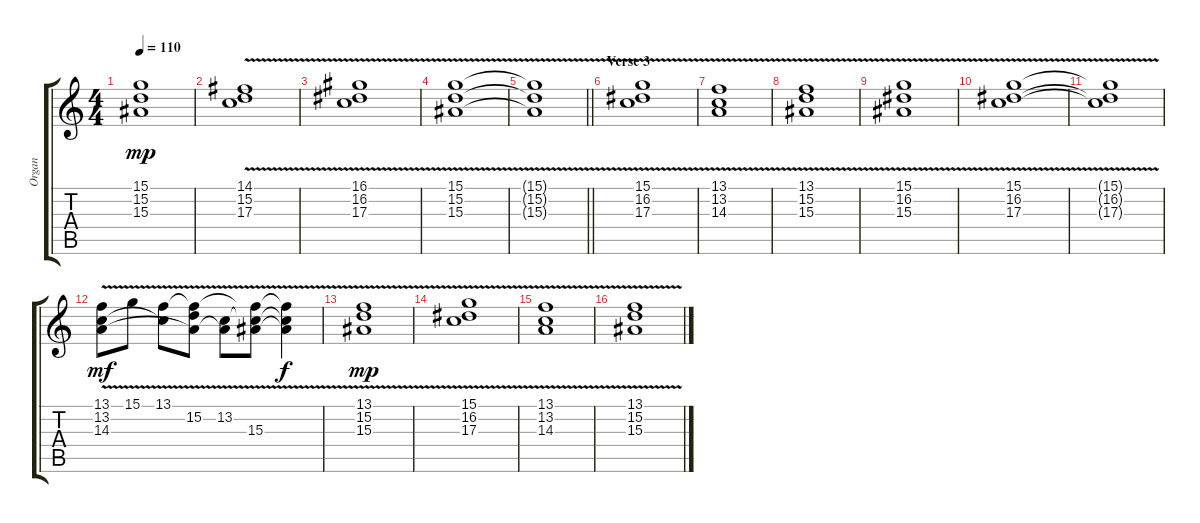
\track ("Organ" "Organ") {instrument ocarina}
\staff {score tabs}
\tuning (E4 B3 G3 D3 A2 E2) {hide}
\ts (4 4)
\tempo 110
\clef g2
\ks c
(15.1{t} 15.2{t} 15.3{t}).1{dy mp} |
(14.1 15.2{v} 17.3{v}).1 |
(16.1 16.2{v} 17.3{v}).1 |
(15.1{v} 15.2{v} 15.3{v}).1 |
\barLineRight lightlight
(15.1{t} 15.2{t} 15.3{t}).1 |
\section ("" "Verse 3")
(15.1{v} 16.2{v} 17.3{v}).1 |
(13.1{v} 13.2{v} 14.3{v}).1 |
(13.1{v} 15.2{v} 15.3{v}).1 |
(15.1{v} 16.2{v} 15.3{v}).1 |
(15.1{v} 16.2{v} 17.3{v}).1 |
(15.1{t} 16.2{t} 17.3{t}).1 |
(13.1{v} 13.2{v} 14.3{v}).8{dy mf} 15.1{v}.8 (13.1{v} 13.2{t}).8 (13.1{t} 15.2{v} 14.3{t}).8 (13.2{v} 14.3{t}).8 (13.1{t} 13.2{t} 15.3{v}).8 (13.1{t} 13.2{t} 15.3{t}).4{dy f} |
(13.1{v} 15.2{v} 15.3{v}).1{dy mp} |
(15.1{v} 16.2{v} 17.3{v}).1 |
(13.1{v} 13.2{v} 14.3{v}).1 |
(13.1{v} 15.2{v} 15.3{v}).1
